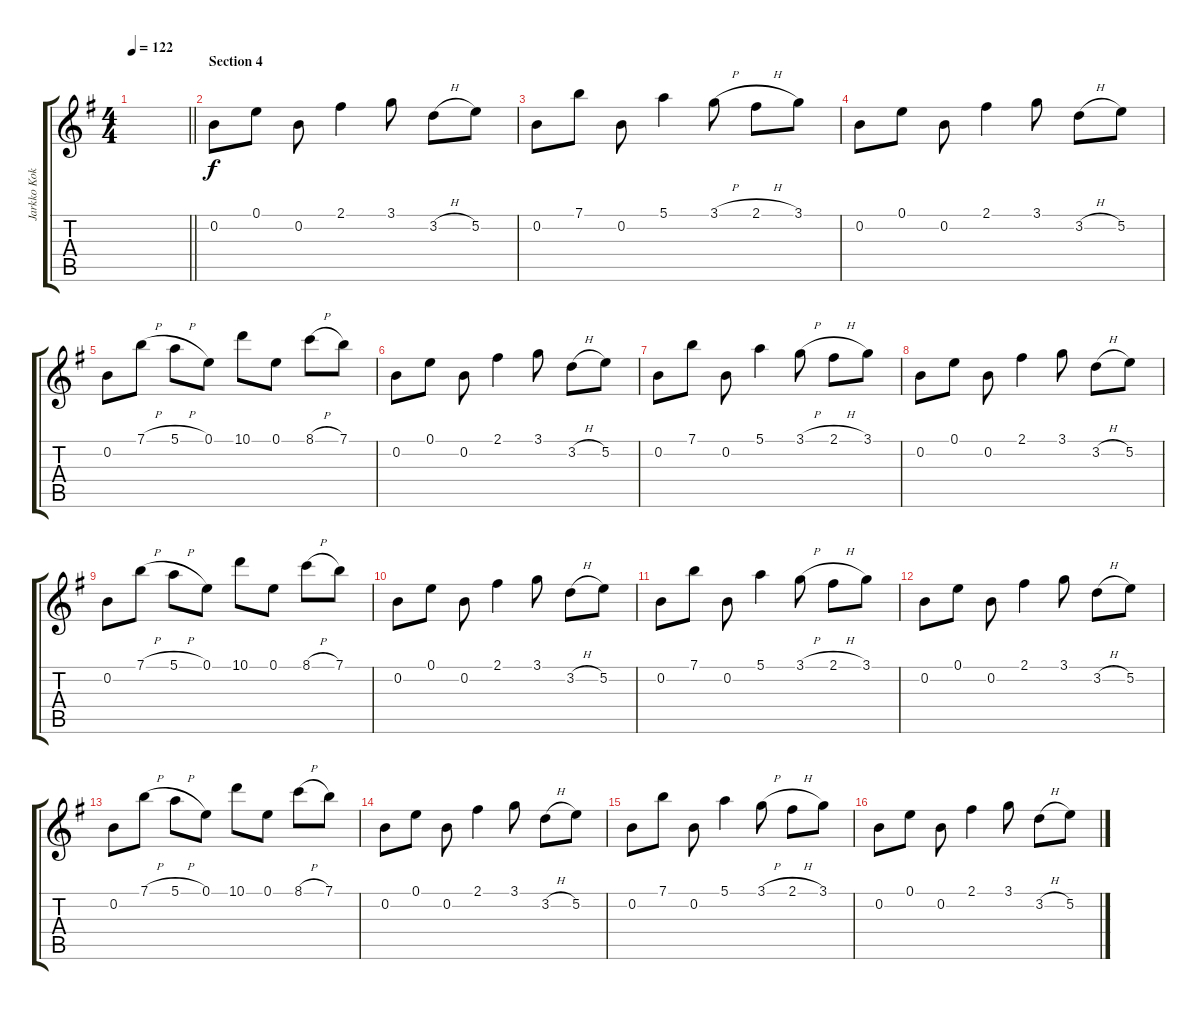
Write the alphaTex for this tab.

\track ("Jarkko Kokko (lead guitar)" "Jarkko Kok") {instrument distortionguitar}
\staff {score tabs}
\tuning (E4 B3 G3 D3 A2 E2) {hide}
\ts (4 4)
\tempo 122
\clef g2
\barLineRight lightlight
\ks eminor
|
\section ("" "Section 4")
0.2.8 0.1.8 0.2.8 2.1.4 3.1.8 3.2{h}.8 5.2.8 |
0.2.8 7.1.8 0.2.8 5.1.4 3.1{h}.8 2.1{h}.8 3.1.8 |
0.2.8 0.1.8 0.2.8 2.1.4 3.1.8 3.2{h}.8 5.2.8 |
0.2.8 7.1{h}.8 5.1{h}.8 0.1.8 10.1.8 0.1.8 8.1{h}.8 7.1.8 |
0.2.8 0.1.8 0.2.8 2.1.4 3.1.8 3.2{h}.8 5.2.8 |
0.2.8 7.1.8 0.2.8 5.1.4 3.1{h}.8 2.1{h}.8 3.1.8 |
0.2.8 0.1.8 0.2.8 2.1.4 3.1.8 3.2{h}.8 5.2.8 |
0.2.8 7.1{h}.8 5.1{h}.8 0.1.8 10.1.8 0.1.8 8.1{h}.8 7.1.8 |
0.2.8 0.1.8 0.2.8 2.1.4 3.1.8 3.2{h}.8 5.2.8 |
0.2.8 7.1.8 0.2.8 5.1.4 3.1{h}.8 2.1{h}.8 3.1.8 |
0.2.8 0.1.8 0.2.8 2.1.4 3.1.8 3.2{h}.8 5.2.8 |
0.2.8 7.1{h}.8 5.1{h}.8 0.1.8 10.1.8 0.1.8 8.1{h}.8 7.1.8 |
0.2.8 0.1.8 0.2.8 2.1.4 3.1.8 3.2{h}.8 5.2.8 |
0.2.8 7.1.8 0.2.8 5.1.4 3.1{h}.8 2.1{h}.8 3.1.8 |
0.2.8 0.1.8 0.2.8 2.1.4 3.1.8 3.2{h}.8 5.2.8
